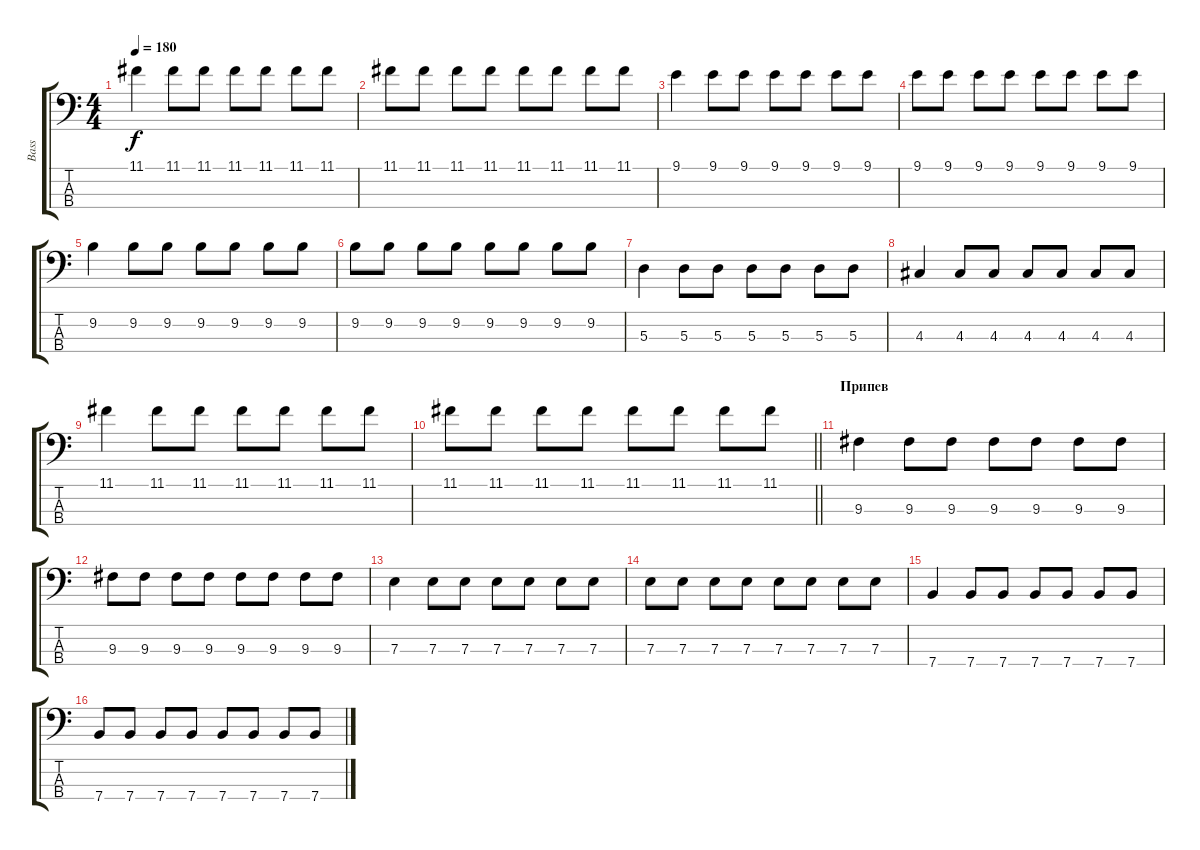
\track ("Bass" "Bass") {instrument electricbassfinger}
\staff {score tabs}
\tuning (G2 D2 A1 E1) {hide}
\ts (4 4)
\tempo 180
\clef f4
\ks c
11.1.4{dy f} 11.1.8 11.1.8 11.1.8 11.1.8 11.1.8 11.1.8 |
11.1.8 11.1.8 11.1.8 11.1.8 11.1.8 11.1.8 11.1.8 11.1.8 |
9.1.4 9.1.8 9.1.8 9.1.8 9.1.8 9.1.8 9.1.8 |
9.1.8 9.1.8 9.1.8 9.1.8 9.1.8 9.1.8 9.1.8 9.1.8 |
9.2.4 9.2.8 9.2.8 9.2.8 9.2.8 9.2.8 9.2.8 |
9.2.8 9.2.8 9.2.8 9.2.8 9.2.8 9.2.8 9.2.8 9.2.8 |
5.3.4 5.3.8 5.3.8 5.3.8 5.3.8 5.3.8 5.3.8 |
4.3.4 4.3.8 4.3.8 4.3.8 4.3.8 4.3.8 4.3.8 |
11.1.4 11.1.8 11.1.8 11.1.8 11.1.8 11.1.8 11.1.8 |
\barLineRight lightlight
11.1.8 11.1.8 11.1.8 11.1.8 11.1.8 11.1.8 11.1.8 11.1.8 |
\section ("" "Припев")
9.3.4 9.3.8 9.3.8 9.3.8 9.3.8 9.3.8 9.3.8 |
9.3.8 9.3.8 9.3.8 9.3.8 9.3.8 9.3.8 9.3.8 9.3.8 |
7.3.4 7.3.8 7.3.8 7.3.8 7.3.8 7.3.8 7.3.8 |
7.3.8 7.3.8 7.3.8 7.3.8 7.3.8 7.3.8 7.3.8 7.3.8 |
7.4.4 7.4.8 7.4.8 7.4.8 7.4.8 7.4.8 7.4.8 |
7.4.8 7.4.8 7.4.8 7.4.8 7.4.8 7.4.8 7.4.8 7.4.8
